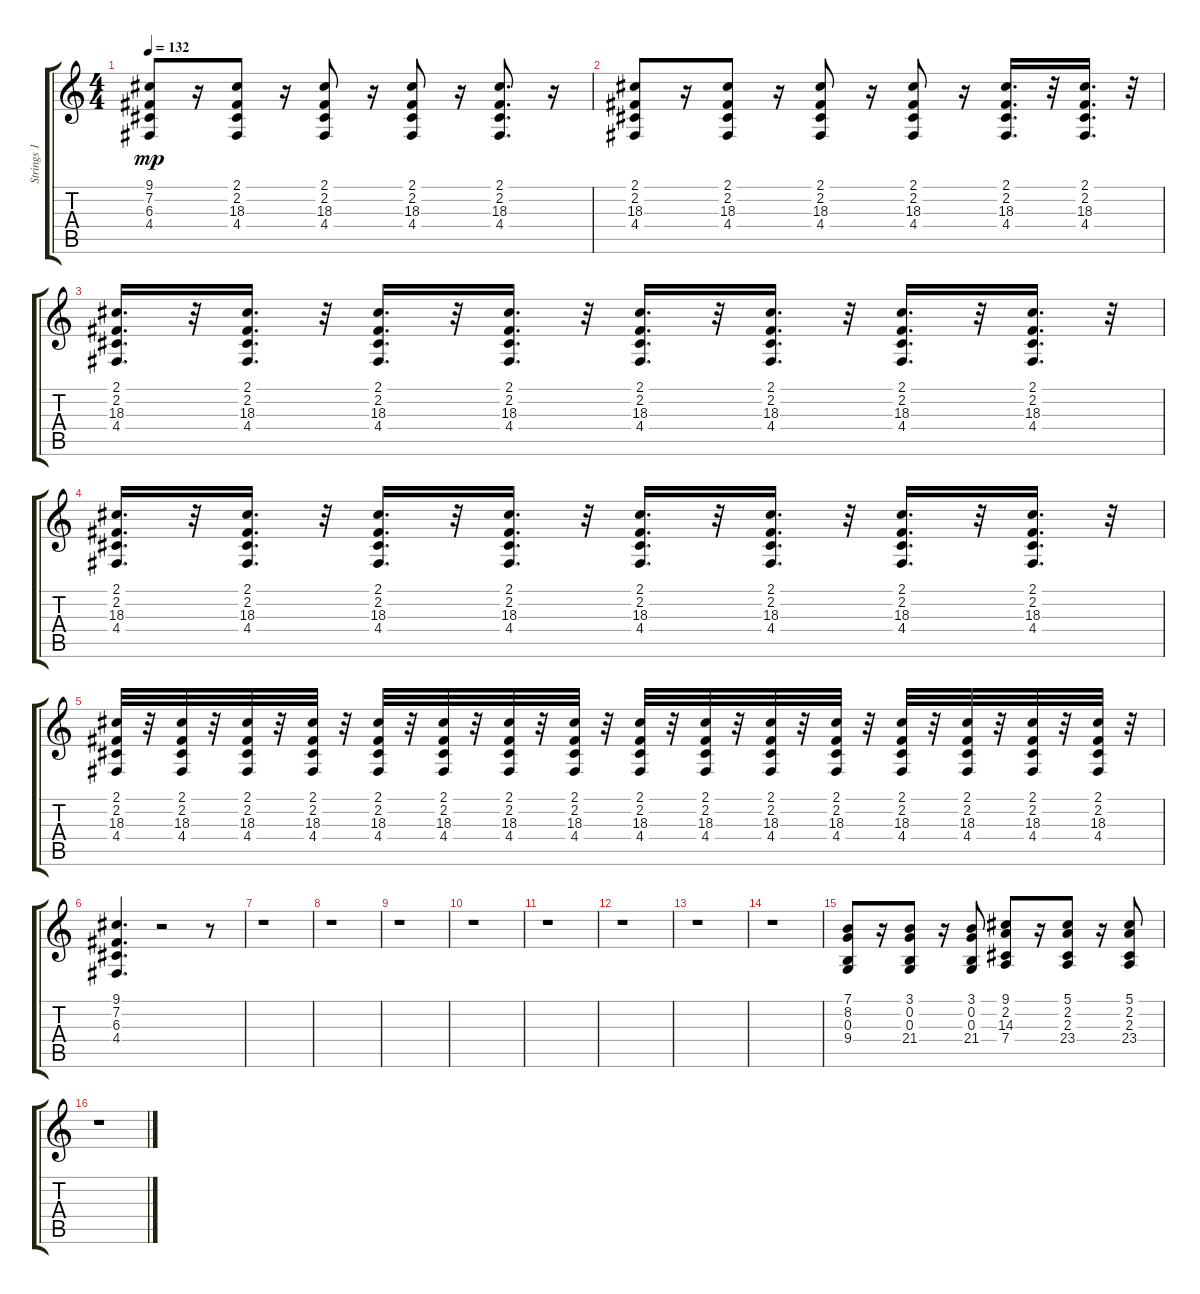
\track ("Strings 1" "Strings 1") {instrument stringensemble1}
\staff {score tabs}
\tuning (E4 B3 G3 D3 A2 E2) {hide}
\ts (4 4)
\tempo 132
\clef g2
\ks c
(9.1 7.2 6.3 4.4).8{dy mp} r.16 (2.1 2.2 18.3 4.4).8 r.16 (2.1 2.2 18.3 4.4).8 r.16 (2.1 2.2 18.3 4.4).8 r.16 (2.1 2.2 18.3 4.4).8{d} r.16 |
(2.1 2.2 18.3 4.4).8 r.16 (2.1 2.2 18.3 4.4).8 r.16 (2.1 2.2 18.3 4.4).8 r.16 (2.1 2.2 18.3 4.4).8 r.16 (2.1 2.2 18.3 4.4).16{d} r.32 (2.1 2.2 18.3 4.4).16{d} r.32 |
(2.1 2.2 18.3 4.4).16{d} r.32 (2.1 2.2 18.3 4.4).16{d} r.32 (2.1 2.2 18.3 4.4).16{d} r.32 (2.1 2.2 18.3 4.4).16{d} r.32 (2.1 2.2 18.3 4.4).16{d} r.32 (2.1 2.2 18.3 4.4).16{d} r.32 (2.1 2.2 18.3 4.4).16{d} r.32 (2.1 2.2 18.3 4.4).16{d} r.32 |
(2.1 2.2 18.3 4.4).16{d} r.32 (2.1 2.2 18.3 4.4).16{d} r.32 (2.1 2.2 18.3 4.4).16{d} r.32 (2.1 2.2 18.3 4.4).16{d} r.32 (2.1 2.2 18.3 4.4).16{d} r.32 (2.1 2.2 18.3 4.4).16{d} r.32 (2.1 2.2 18.3 4.4).16{d} r.32 (2.1 2.2 18.3 4.4).16{d} r.32 |
(2.1 2.2 18.3 4.4).32 r.32 (2.1 2.2 18.3 4.4).32 r.32 (2.1 2.2 18.3 4.4).32 r.32 (2.1 2.2 18.3 4.4).32 r.32 (2.1 2.2 18.3 4.4).32 r.32 (2.1 2.2 18.3 4.4).32 r.32 (2.1 2.2 18.3 4.4).32 r.32 (2.1 2.2 18.3 4.4).32 r.32 (2.1 2.2 18.3 4.4).32 r.32 (2.1 2.2 18.3 4.4).32 r.32 (2.1 2.2 18.3 4.4).32 r.32 (2.1 2.2 18.3 4.4).32 r.32 (2.1 2.2 18.3 4.4).32 r.32 (2.1 2.2 18.3 4.4).32 r.32 (2.1 2.2 18.3 4.4).32 r.32 (2.1 2.2 18.3 4.4).32 r.32 |
(9.1 7.2 6.3 4.4).4{d} r.2 r.8 |
r.1 |
r.1 |
r.1 |
r.1 |
r.1 |
r.1 |
r.1 |
r.1 |
(7.1 8.2 0.3 9.4).8 r.16 (3.1 0.2 0.3 21.4).8 r.16 (3.1 0.2 0.3 21.4).8 (9.1 2.2 14.3 7.4).8 r.16 (5.1 2.2 2.3 23.4).8 r.16 (5.1 2.2 2.3 23.4).8 |
r.1
